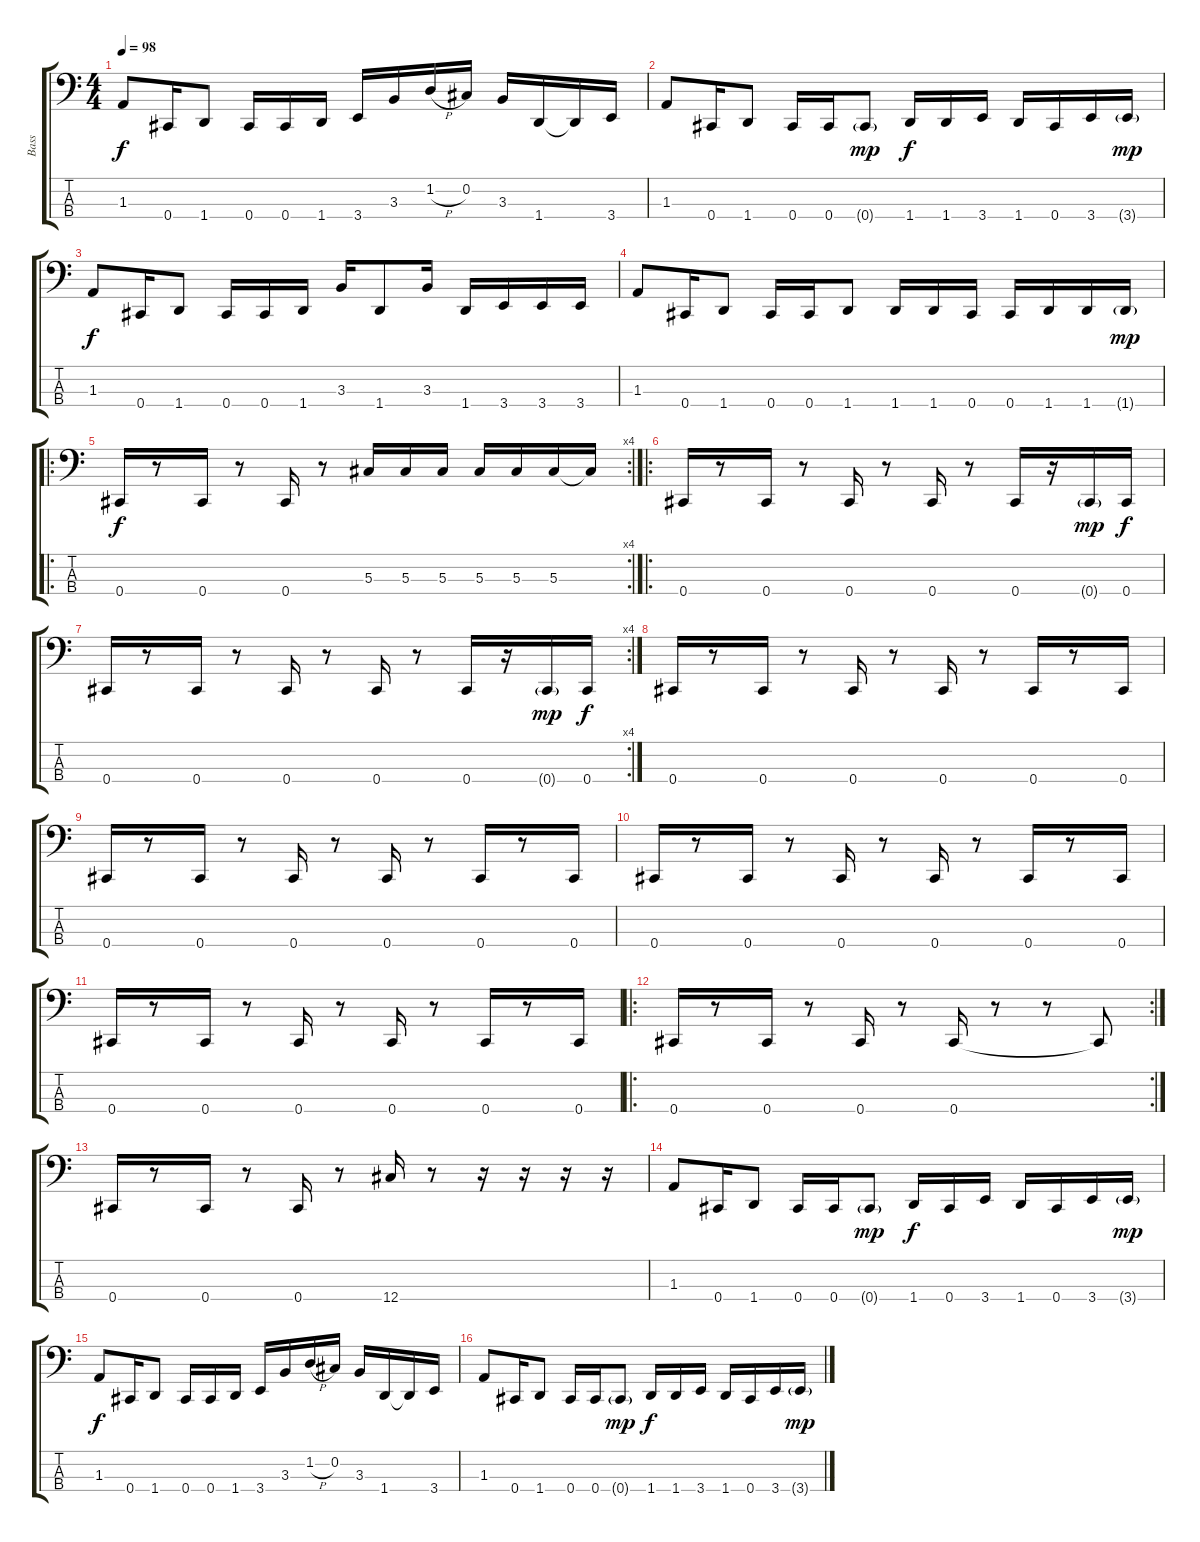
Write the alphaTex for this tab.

\track ("Bass" "Bass") {instrument electricbassfinger}
\staff {score tabs}
\tuning (Gb2 Db2 Ab1 Db1) {hide}
\ts (4 4)
\tempo 98
\clef f4
\ks c
1.3.8{dy f} 0.4.16 1.4.8 0.4.16 0.4.16 1.4.16 3.4.16 3.3.16 1.2{h}.16 0.2.16 3.3.16 1.4.16 1.4{t}.16 3.4.16 |
1.3.8 0.4.16 1.4.8 0.4.16 0.4.16 0.4{g}.8{dy mp} 1.4.16{dy f} 1.4.16 3.4.16 1.4.16 0.4.16 3.4.16 3.4{g}.16{dy mp} |
1.3.8{dy f} 0.4.16 1.4.8 0.4.16 0.4.16 1.4.16 3.3.16 1.4.8 3.3.16 1.4.16 3.4.16 3.4.16 3.4.16 |
1.3.8 0.4.16 1.4.8 0.4.16 0.4.16 1.4.8 1.4.16 1.4.16 0.4.16 0.4.16 1.4.16 1.4.16 1.4{g}.16{dy mp} |
\ro
\rc 4
0.4.16{dy f} r.8 0.4.16 r.8 0.4.16 r.8 5.3.16 5.3.16 5.3.16 5.3.16 5.3.16 5.3.16 5.3{t}.16 |
\ro
0.4.16 r.8 0.4.16 r.8 0.4.16 r.8 0.4.16 r.8 0.4.16 r.16 0.4{g}.16{dy mp} 0.4.16{dy f} |
\rc 4
0.4.16 r.8 0.4.16 r.8 0.4.16 r.8 0.4.16 r.8 0.4.16 r.16 0.4{g}.16{dy mp} 0.4.16{dy f} |
0.4.16 r.8 0.4.16 r.8 0.4.16 r.8 0.4.16 r.8 0.4.16 r.8 0.4.16 |
0.4.16 r.8 0.4.16 r.8 0.4.16 r.8 0.4.16 r.8 0.4.16 r.8 0.4.16 |
0.4.16 r.8 0.4.16 r.8 0.4.16 r.8 0.4.16 r.8 0.4.16 r.8 0.4.16 |
0.4.16 r.8 0.4.16 r.8 0.4.16 r.8 0.4.16 r.8 0.4.16 r.8 0.4.16 |
\ro
\rc 2
0.4.16 r.8 0.4.16 r.8 0.4.16 r.8 0.4.16 r.8 r.8 0.4{t}.8 |
0.4.16 r.8 0.4.16 r.8 0.4.16 r.8 12.4.16 r.8 r.16 r.16 r.16 r.16 |
1.3.8 0.4.16 1.4.8 0.4.16 0.4.16 0.4{g}.8{dy mp} 1.4.16{dy f} 0.4.16 3.4.16 1.4.16 0.4.16 3.4.16 3.4{g}.16{dy mp} |
1.3.8{dy f} 0.4.16 1.4.8 0.4.16 0.4.16 1.4.16 3.4.16 3.3.16 1.2{h}.16 0.2.16 3.3.16 1.4.16 1.4{t}.16 3.4.16 |
1.3.8 0.4.16 1.4.8 0.4.16 0.4.16 0.4{g}.8{dy mp} 1.4.16{dy f} 1.4.16 3.4.16 1.4.16 0.4.16 3.4.16 3.4{g}.16{dy mp}
